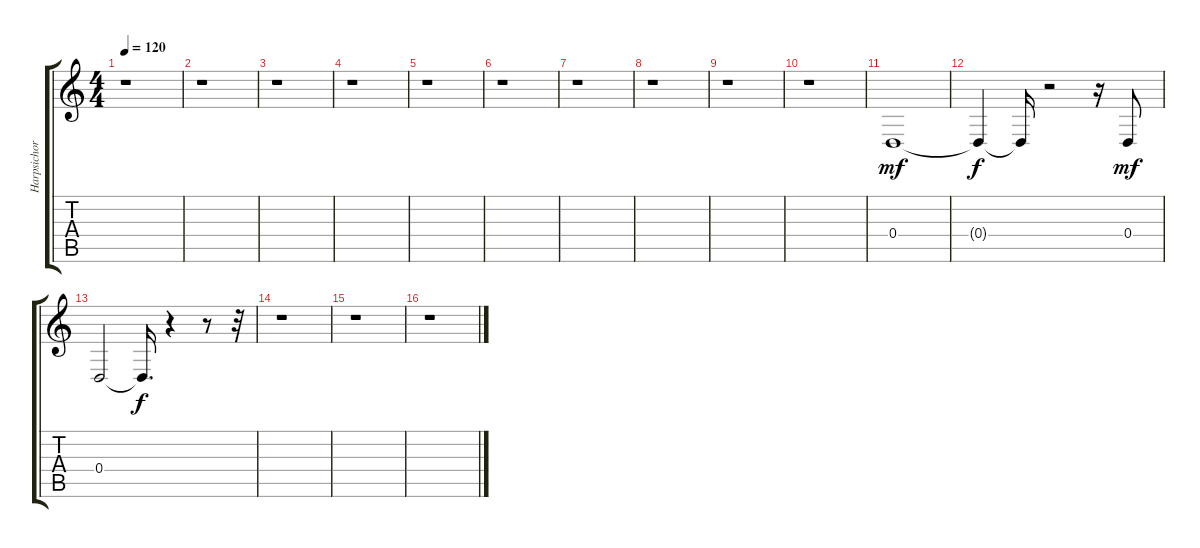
\track ("Harpsichord" "Harpsichor") {instrument harpsichord}
\staff {score tabs}
\tuning (E4 B3 G3 D3 A2 E2) {hide}
\ts (4 4)
\tempo 120
\clef g2
\ks c
r.1{dy mf} |
r.1 |
r.1 |
r.1 |
r.1 |
r.1 |
r.1 |
r.1 |
r.1 |
r.1 |
0.4.1 |
0.4{t}.4{dy f} 0.4{t}.16 r.2 r.16 0.4.8{dy mf} |
0.4.2 0.4{t}.16{d dy f} r.4 r.8 r.32 |
r.1 |
r.1 |
r.1
